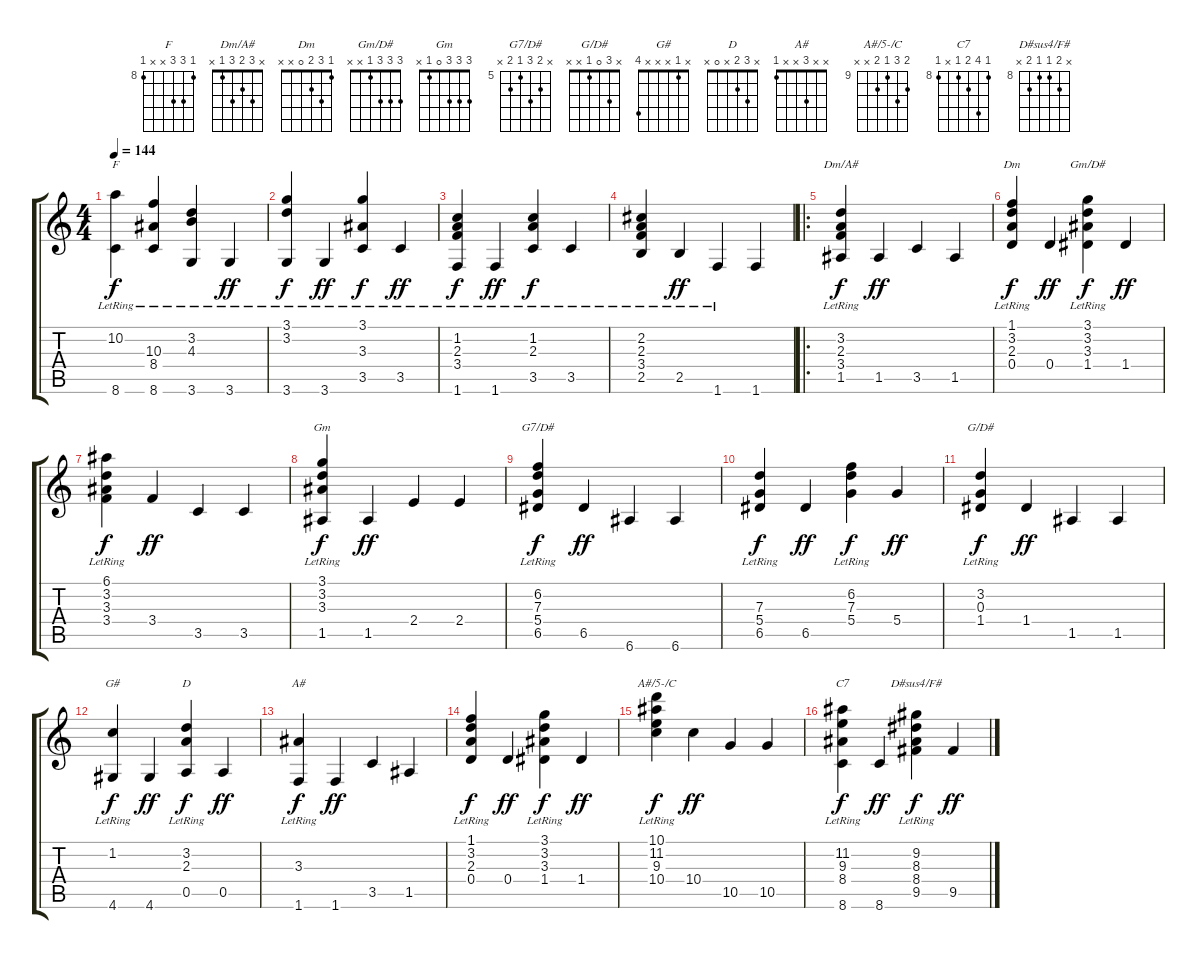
\track "" {instrument electricguitarjazz}
\staff {score tabs}
\tuning (E4 B3 G3 D3 A2 E2) {hide}
\chord ("F" 8 10 10 x x 8) {firstfret 8}
\chord ("Dm/A#" x 3 2 3 1 x)
\chord ("Dm" 1 3 2 0 x x)
\chord ("Gm/D#" 3 3 3 1 x x)
\chord ("Gm" 3 3 3 0 1 x)
\chord ("G7/D#" x 6 7 5 6 x) {firstfret 5}
\chord ("G/D#" x 3 0 1 x x)
\chord ("G#" x 1 x x x 4)
\chord ("D" x 3 2 x 0 x)
\chord ("A#" x x 3 x x 1)
\chord ("A#/5-/C" 10 11 9 10 x x) {firstfret 9}
\chord ("C7" 8 11 9 8 x 8) {firstfret 8}
\chord ("D#sus4/F#" x 9 8 8 9 x) {firstfret 8}
\ts (4 4)
\tempo 144
\clef g2
\ks c
(10.2{lr} 8.6{lr}).4{ch "F" dy f} (10.3{lr} 8.4{lr} 8.6{lr}).4 (3.2{lr} 4.3{lr} 3.6{lr}).4 3.6{lr}.4{dy ff} |
(3.1{lr} 3.2{lr} 3.6{lr}).4{dy f} 3.6{lr}.4{dy ff} (3.1{lr} 3.3{lr} 3.5{lr}).4{dy f} 3.5{lr}.4{dy ff} |
(1.2{lr} 2.3{lr} 3.4{lr} 1.6{lr}).4{dy f} 1.6{lr}.4{dy ff} (1.2{lr} 2.3{lr} 3.5{lr}).4{dy f} 3.5{lr}.4 |
(2.2{lr} 2.3{lr} 3.4{lr} 2.5{lr}).4 2.5{lr}.4{dy ff} 1.6{lr}.4 1.6.4 |
\ro
(3.2{lr} 2.3{lr} 3.4{lr} 1.5{lr}).4{ch "Dm/A#" dy f} 1.5.4{dy ff} 3.5.4 1.5.4 |
(1.1{lr} 3.2{lr} 2.3{lr} 0.4{lr}).4{ch "Dm" dy f} 0.4.4{dy ff} (3.1{lr} 3.2{lr} 3.3{lr} 1.4{lr}).4{ch "Gm/D#" dy f} 1.4.4{dy ff} |
(6.1{lr} 3.2{lr} 3.3{lr} 3.4{lr}).4{dy f} 3.4.4{dy ff} 3.5.4 3.5.4 |
(3.1{lr} 3.2{lr} 3.3{lr} 1.5{lr}).4{ch "Gm" dy f} 1.5.4{dy ff} 2.4.4 2.4.4 |
(6.2{lr} 7.3{lr} 5.4{lr} 6.5{lr}).4{ch "G7/D#" dy f} 6.5.4{dy ff} 6.6.4 6.6.4 |
(7.3{lr} 5.4{lr} 6.5{lr}).4{dy f} 6.5.4{dy ff} (6.2{lr} 7.3{lr} 5.4{lr}).4{dy f} 5.4.4{dy ff} |
(3.2{lr} 0.3{lr} 1.4{lr}).4{ch "G/D#" dy f} 1.4.4{dy ff} 1.5.4 1.5.4 |
(1.2{lr} 4.6{lr}).4{ch "G#" dy f} 4.6.4{dy ff} (3.2{lr} 2.3{lr} 0.5{lr}).4{ch "D" dy f} 0.5.4{dy ff} |
(3.3{lr} 1.6{lr}).4{ch "A#" dy f} 1.6.4{dy ff} 3.5.4 1.5.4 |
(1.1{lr} 3.2{lr} 2.3{lr} 0.4{lr}).4{dy f} 0.4.4{dy ff} (3.1{lr} 3.2{lr} 3.3{lr} 1.4{lr}).4{dy f} 1.4.4{dy ff} |
(10.1{lr} 11.2{lr} 9.3{lr} 10.4{lr}).4{ch "A#/5-/C" dy f} 10.4.4{dy ff} 10.5.4 10.5.4 |
(11.2{lr} 9.3{lr} 8.4{lr} 8.6{lr}).4{ch "C7" dy f} 8.6.4{dy ff} (9.2{lr} 8.3{lr} 8.4{lr} 9.5{lr}).4{ch "D#sus4/F#" dy f} 9.5.4{dy ff}
